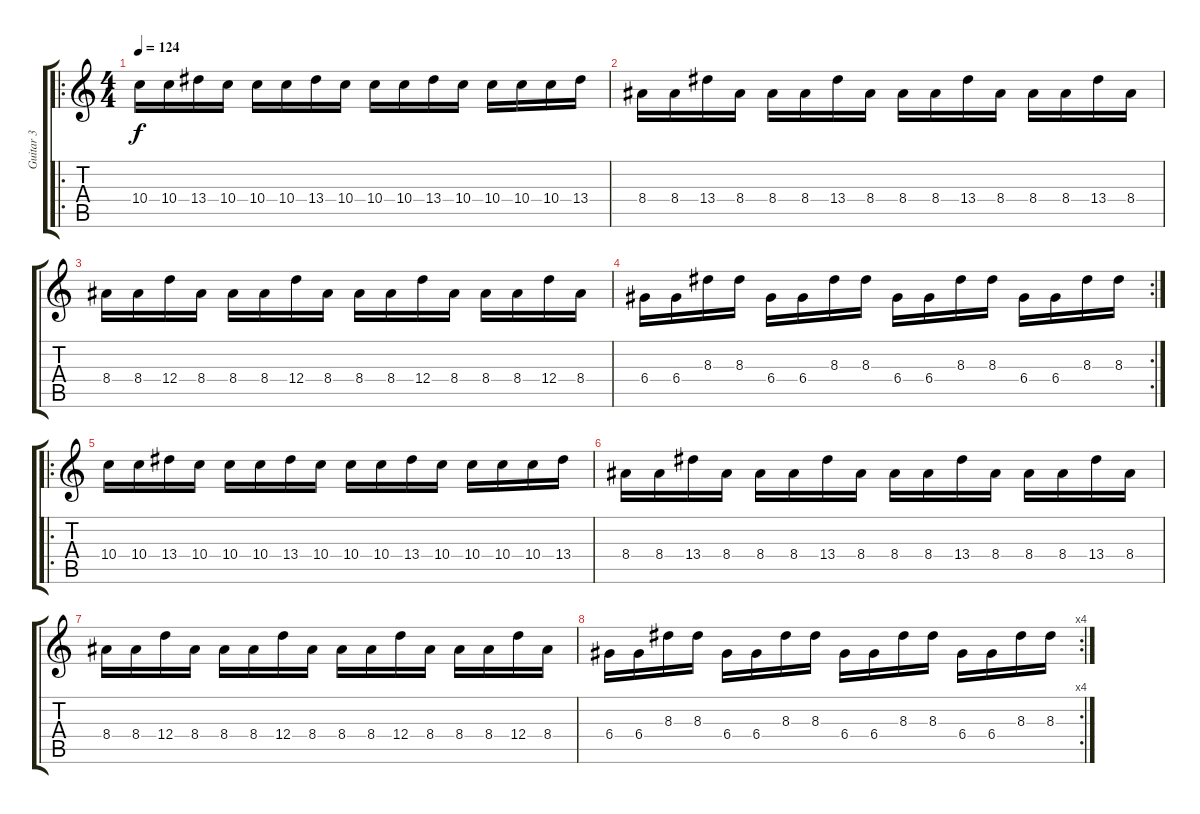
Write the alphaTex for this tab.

\track ("Guitar 3" "Guitar 3") {instrument distortionguitar}
\staff {score tabs}
\tuning (E4 B3 G3 D3 A2 E2) {hide}
\ro
\ts (4 4)
\tempo 124
\clef g2
\ks c
10.4.16{dy f} 10.4.16 13.4.16 10.4.16 10.4.16 10.4.16 13.4.16 10.4.16 10.4.16 10.4.16 13.4.16 10.4.16 10.4.16 10.4.16 10.4.16 13.4.16 |
8.4.16 8.4.16 13.4.16 8.4.16 8.4.16 8.4.16 13.4.16 8.4.16 8.4.16 8.4.16 13.4.16 8.4.16 8.4.16 8.4.16 13.4.16 8.4.16 |
8.4.16 8.4.16 12.4.16 8.4.16 8.4.16 8.4.16 12.4.16 8.4.16 8.4.16 8.4.16 12.4.16 8.4.16 8.4.16 8.4.16 12.4.16 8.4.16 |
\rc 2
6.4.16 6.4.16 8.3.16 8.3.16 6.4.16 6.4.16 8.3.16 8.3.16 6.4.16 6.4.16 8.3.16 8.3.16 6.4.16 6.4.16 8.3.16 8.3.16 |
\ro
10.4.16 10.4.16 13.4.16 10.4.16 10.4.16 10.4.16 13.4.16 10.4.16 10.4.16 10.4.16 13.4.16 10.4.16 10.4.16 10.4.16 10.4.16 13.4.16 |
8.4.16 8.4.16 13.4.16 8.4.16 8.4.16 8.4.16 13.4.16 8.4.16 8.4.16 8.4.16 13.4.16 8.4.16 8.4.16 8.4.16 13.4.16 8.4.16 |
8.4.16 8.4.16 12.4.16 8.4.16 8.4.16 8.4.16 12.4.16 8.4.16 8.4.16 8.4.16 12.4.16 8.4.16 8.4.16 8.4.16 12.4.16 8.4.16 |
\rc 4
6.4.16 6.4.16 8.3.16 8.3.16 6.4.16 6.4.16 8.3.16 8.3.16 6.4.16 6.4.16 8.3.16 8.3.16 6.4.16 6.4.16 8.3.16 8.3.16
